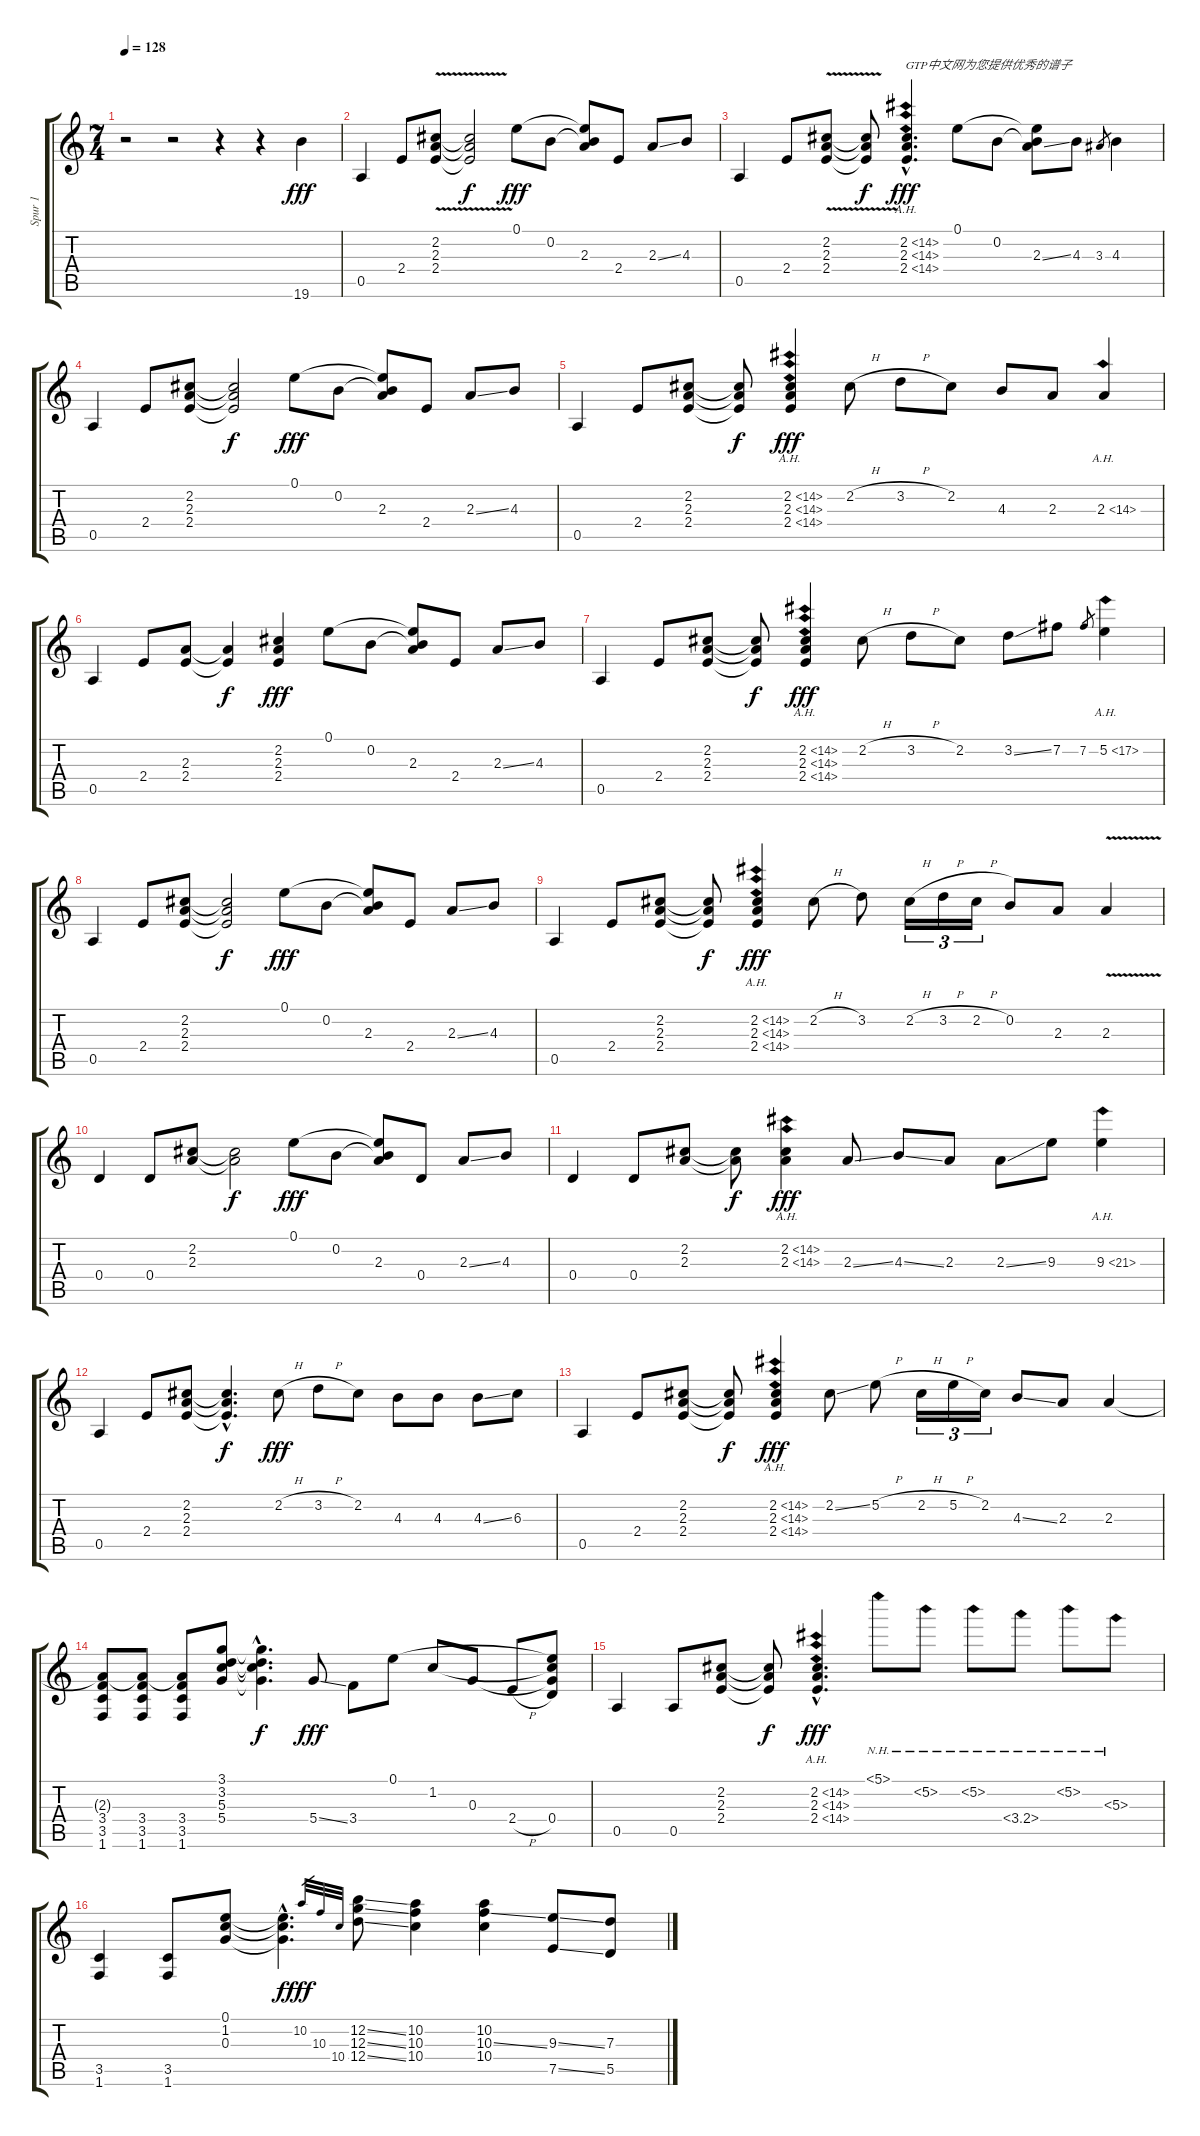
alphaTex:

\track ("Spur 1" "Spur 1") {instrument distortionguitar}
\staff {score tabs}
\tuning (E4 B3 G3 D3 A2 E2) {hide}
\ts (7 4)
\tempo 128
\clef g2
\ks c
r.2{dy fff instrument distortionguitar} r.2 r.4 r.4 19.6.4 |
0.5.4 2.4.8 (2.2{v} 2.3{v} 2.4{v}).8 (2.2{t} 2.3{t} 2.4{t}).2{dy f} 0.1.8{dy fff} 0.2.8 (0.1{t} 0.2{t} 2.3).8 2.4.8 2.3{ss}.8 4.3.8 |
0.5.4 2.4.8 (2.2{v} 2.3{v} 2.4{v}).8 (2.2{t} 2.3{t} 2.4{t}).8{dy f} (2.2{ah 12 hac} 2.3{ah 12 hac} 2.4{ah 12 hac}).4{d txt "GTP中文网为您提供优秀的谱子" dy fff} 0.1.8 0.2.8 (0.1{t} 0.2{t} 2.3{ss}).8 4.3.8 3.3.8{gr} 4.3.4 |
0.5.4 2.4.8 (2.2 2.3 2.4).8 (2.2{t} 2.3{t} 2.4{t}).2{dy f} 0.1.8{dy fff} 0.2.8 (0.1{t} 0.2{t} 2.3).8 2.4.8 2.3{ss}.8 4.3.8 |
0.5.4 2.4.8 (2.2 2.3 2.4).8 (2.2{t} 2.3{t} 2.4{t}).8{dy f} (2.2{ah 12} 2.3{ah 12} 2.4{ah 12}).4{dy fff} 2.2{h}.8 3.2{h}.8 2.2.8 4.3.8 2.3.8 2.3{ah 12}.4 |
0.5.4 2.4.8 (2.3 2.4).8 (2.3{t} 2.4{t}).4{dy f} (2.2 2.3 2.4).4{dy fff} 0.1.8 0.2.8 (0.1{t} 0.2{t} 2.3).8 2.4.8 2.3{ss}.8 4.3.8 |
0.5.4 2.4.8 (2.2 2.3 2.4).8 (2.2{t} 2.3{t} 2.4{t}).8{dy f} (2.2{ah 12} 2.3{ah 12} 2.4{ah 12}).4{dy fff} 2.2{h}.8 3.2{h}.8 2.2.8 3.2{ss}.8 7.2.8 7.2.8{gr} 5.2{ah 12}.4 |
0.5.4 2.4.8 (2.2 2.3 2.4).8 (2.2{t} 2.3{t} 2.4{t}).2{dy f} 0.1.8{dy fff} 0.2.8 (0.1{t} 0.2{t} 2.3).8 2.4.8 2.3{ss}.8 4.3.8 |
0.5.4 2.4.8 (2.2 2.3 2.4).8 (2.2{t} 2.3{t} 2.4{t}).8{dy f} (2.2{ah 12} 2.3{ah 12} 2.4{ah 12}).4{dy fff} 2.2{h}.8 3.2.8 2.2{h}.16{tu (3 2)} 3.2{h}.16{tu (3 2)} 2.2{h}.16{tu (3 2)} 0.2.8 2.3.8 2.3{v}.4 |
0.4.4 0.4.8 (2.2 2.3).8 (2.2{t} 2.3{t}).2{dy f} 0.1.8{dy fff} 0.2.8 (0.1{t} 0.2{t} 2.3).8 0.4.8 2.3{ss}.8 4.3.8 |
0.4.4 0.4.8 (2.2 2.3).8 (2.2{t} 2.3{t}).8{dy f} (2.2{ah 12} 2.3{ah 12}).4{dy fff} 2.3{ss}.8 4.3{ss}.8 2.3.8 2.3{ss}.8 9.3.8 9.3{ah 12}.4 |
0.5.4 2.4.8 (2.2 2.3 2.4).8 (2.2{hac t} 2.3{hac t} 2.4{hac t}).4{d dy f} 2.2{h}.8{dy fff} 3.2{h}.8 2.2.8 4.3.8 4.3.8 4.3{ss}.8 6.3.8 |
0.5.4 2.4.8 (2.2 2.3 2.4).8 (2.2{t} 2.3{t} 2.4{t}).8{dy f} (2.2{ah 12} 2.3{ah 12} 2.4{ah 12}).4{dy fff} 2.2{ss}.8 5.2{h}.8 2.2{h}.16{tu (3 2)} 5.2{h}.16{tu (3 2)} 2.2.16{tu (3 2)} 4.3{ss}.8 2.3.8 2.3.4 |
(2.3{t} 3.4 3.5 1.6).8 (2.3{t} 3.4 3.5 1.6).8 (2.3{t} 3.4 3.5 1.6).8 (3.1 3.2 5.3 5.4).8 (3.1{hac t} 3.2{hac t} 5.3{hac t} 5.4{hac t}).4{d dy f} 5.4{ss}.8{dy fff} 3.4.8 0.1.8 1.2.8 0.3.8 2.4{h}.8 (0.1{t} 1.2{t} 0.3{t} 0.4).8 |
0.5.4 0.5.8 (2.2 2.3 2.4).8 (2.2{t} 2.3{t} 2.4{t}).8{dy f} (2.2{ah 12 hac} 2.3{ah 12 hac} 2.4{ah 12 hac}).4{d dy fff} 5.1{nh}.8 5.2{nh}.8 5.2{nh}.8 3.4{nh}.8 5.2{nh}.8 5.3{nh}.8 |
(3.5 1.6).4 (3.5 1.6).8 (0.1 1.2 0.3).8 (0.1{hac t} 1.2{hac t} 0.3{hac t}).4{d dy f} 10.2.32{gr dy fff} 10.3.32{gr} 10.4.32{gr} (12.2{ss} 12.3{ss} 12.4{ss}).8 (10.2 10.3 10.4).4 (10.2 10.3{ss} 10.4).4 (9.3{ss} 7.5{ss}).8 (7.3 5.5).8
